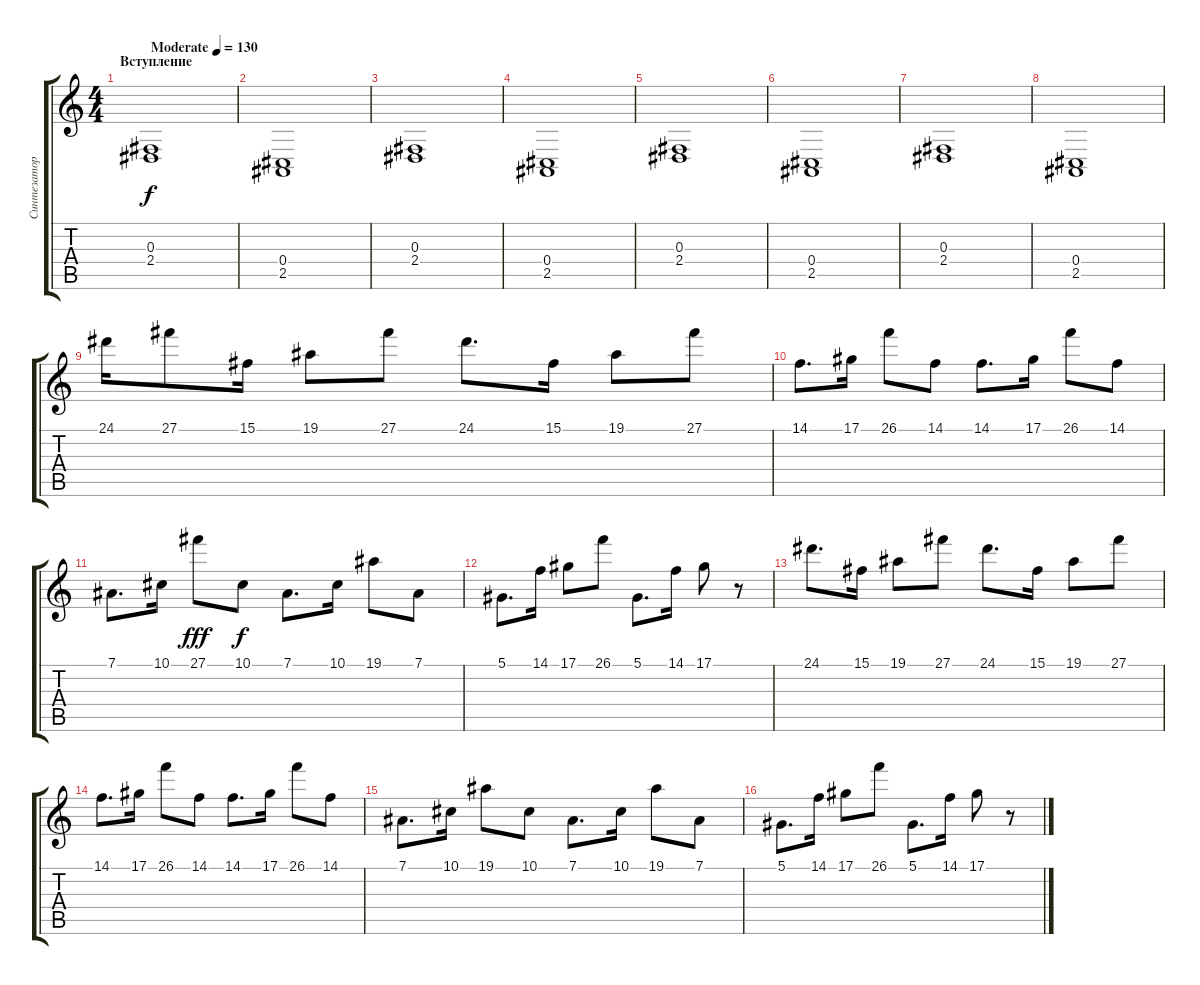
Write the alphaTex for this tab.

\track ("Синтезатор 1" "Синтезатор") {instrument stringensemble1}
\staff {score tabs}
\tuning (Eb4 Bb3 Gb3 Db3 Ab2 Eb2) {hide}
\ts (4 4)
\section ("" "Вступление")
\tempo (130 "Moderate")
\clef g2
\ks c
(0.3 2.4).1{dy f instrument stringensemble1} |
(0.4 2.5).1 |
(0.3 2.4).1 |
(0.4 2.5).1 |
(0.3 2.4).1 |
(0.4 2.5).1 |
(0.3 2.4).1 |
(0.4 2.5).1 |
24.1.16{volume 11 instrument brightacousticpiano} 27.1.8 15.1.16 19.1.8 27.1.8 24.1.8{d} 15.1.16 19.1.8 27.1.8 |
14.1.8{d} 17.1.16 26.1.8 14.1.8 14.1.8{d} 17.1.16 26.1.8 14.1.8 |
7.1.8{d} 10.1.16 27.1.8{dy fff} 10.1.8{dy f} 7.1.8{d} 10.1.16 19.1.8 7.1.8 |
5.1.8{d} 14.1.16 17.1.8 26.1.8 5.1.8{d} 14.1.16 17.1.8 r.8 |
24.1.8{d} 15.1.16 19.1.8 27.1.8 24.1.8{d} 15.1.16 19.1.8 27.1.8 |
14.1.8{d} 17.1.16 26.1.8 14.1.8 14.1.8{d} 17.1.16 26.1.8 14.1.8 |
7.1.8{d} 10.1.16 19.1.8 10.1.8 7.1.8{d} 10.1.16 19.1.8 7.1.8 |
5.1.8{d} 14.1.16 17.1.8 26.1.8 5.1.8{d} 14.1.16 17.1.8 r.8
